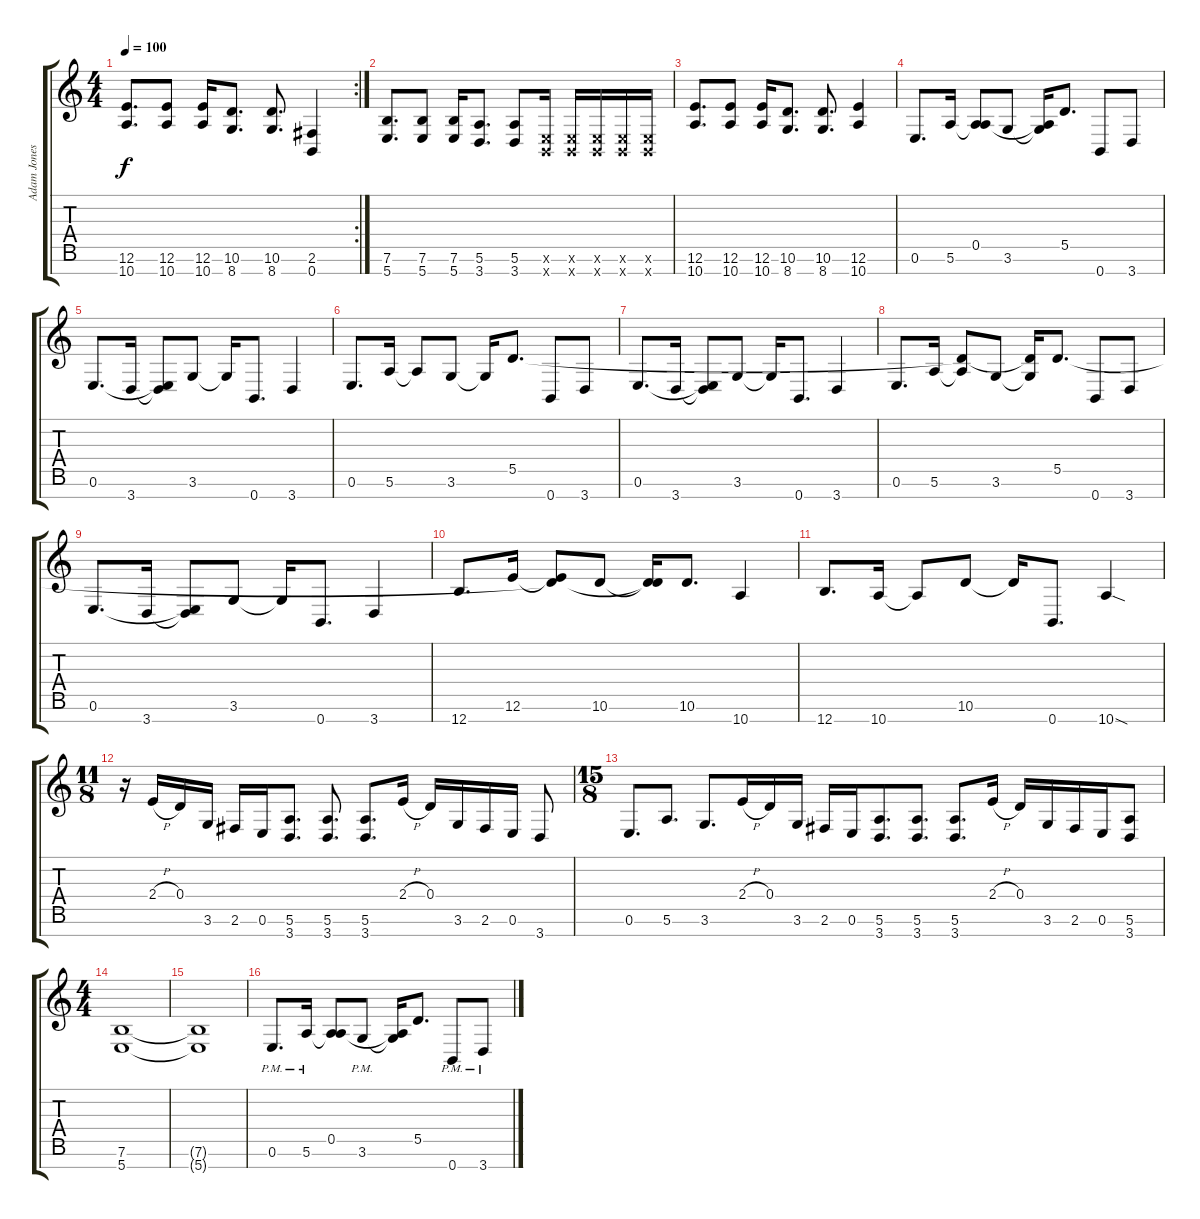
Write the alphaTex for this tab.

\track ("Adam Jones (Left)" "Adam Jones") {instrument distortionguitar}
\staff {score tabs}
\tuning (E4 B3 G3 D3 A2 E2 B1) {hide}
\rc 2
\ts (4 4)
\tempo 100
\clef g2
\ks c
(12.6 10.7).8{d dy f} (12.6 10.7).8 (12.6 10.7).16 (10.6 8.7).8{d} (10.6 8.7).8{d} (2.6 0.7).4 |
(7.6 5.7).8{d} (7.6 5.7).8 (7.6 5.7).16 (5.6 3.7).8{d} (5.6 3.7).8 (0.6{x} 0.7{x}).16 (0.6{x} 0.7{x}).16 (0.6{x} 0.7{x}).16 (0.6{x} 0.7{x}).16 (0.6{x} 0.7{x}).16 |
(12.6 10.7).8{d} (12.6 10.7).8 (12.6 10.7).16 (10.6 8.7).8{d} (10.6 8.7).8{d} (12.6 10.7).4 |
0.6.8{d} 5.6.16 (0.5 5.6{t}).8 3.6.8 (0.5{t} 3.6{t}).16 5.5.8{d} 0.7.8 3.7.8 |
0.6.8{d} 3.7.16 (0.6{t} 3.7{t}).8 3.6.8 3.6{t}.16 0.7.8{d} 3.7.4 |
0.6.8{d} 5.6.16 5.6{t}.8 3.6.8 3.6{t}.16 5.5.8{d} 0.7.8 3.7.8 |
0.6.8{d} 3.7.16 (0.6{t} 3.7{t}).8 3.6.8 3.6{t}.16 0.7.8{d} 3.7.4 |
0.6.8{d} 5.6.16 (5.5{t} 5.6{t}).8 3.6.8 (5.5{t} 3.6{t}).16 5.5.8{d} 0.7.8 3.7.8 |
0.6.8{d} 3.7.16 (0.6{t} 3.7{t}).8 3.6.8 3.6{t}.16 0.7.8{d} 3.7.4 |
12.7.8{d} 12.6.16 (5.5{t} 12.6{t}).8 10.6.8 (5.5{t} 10.6{t}).16 10.6.8{d} 10.7.4 |
12.7.8{d} 10.7.16 10.7{t}.8 10.6.8 10.6{t}.16 0.7.8{d} 10.7{sod}.4 |
\ts (11 8)
r.16 2.4{h}.16 0.4.16 3.6.16 2.6.16 0.6.16 (5.6 3.7).8{d} (5.6 3.7).8{d} (5.6 3.7).8{d} 2.4{h}.16 0.4.16 3.6.16 2.6.16 0.6.16 3.7.8 |
\ts (15 8)
0.6.8{d} 5.6.8{d} 3.6.8{d} 2.4{h}.16 0.4.16 3.6.16 2.6.16 0.6.16 (5.6 3.7).8{d} (5.6 3.7).8{d} (5.6 3.7).8{d} 2.4{h}.16 0.4.16 3.6.16 2.6.16 0.6.16 (5.6 3.7).8 |
\ts (4 4)
(7.6 5.7).1 |
(7.6{t} 5.7{t}).1 |
0.6{pm}.8{d} 5.6{pm}.16 (0.5 5.6{t}).8 3.6{pm}.8 (0.5{t} 3.6{t}).16 5.5.8{d} 0.7{pm}.8 3.7{pm}.8
